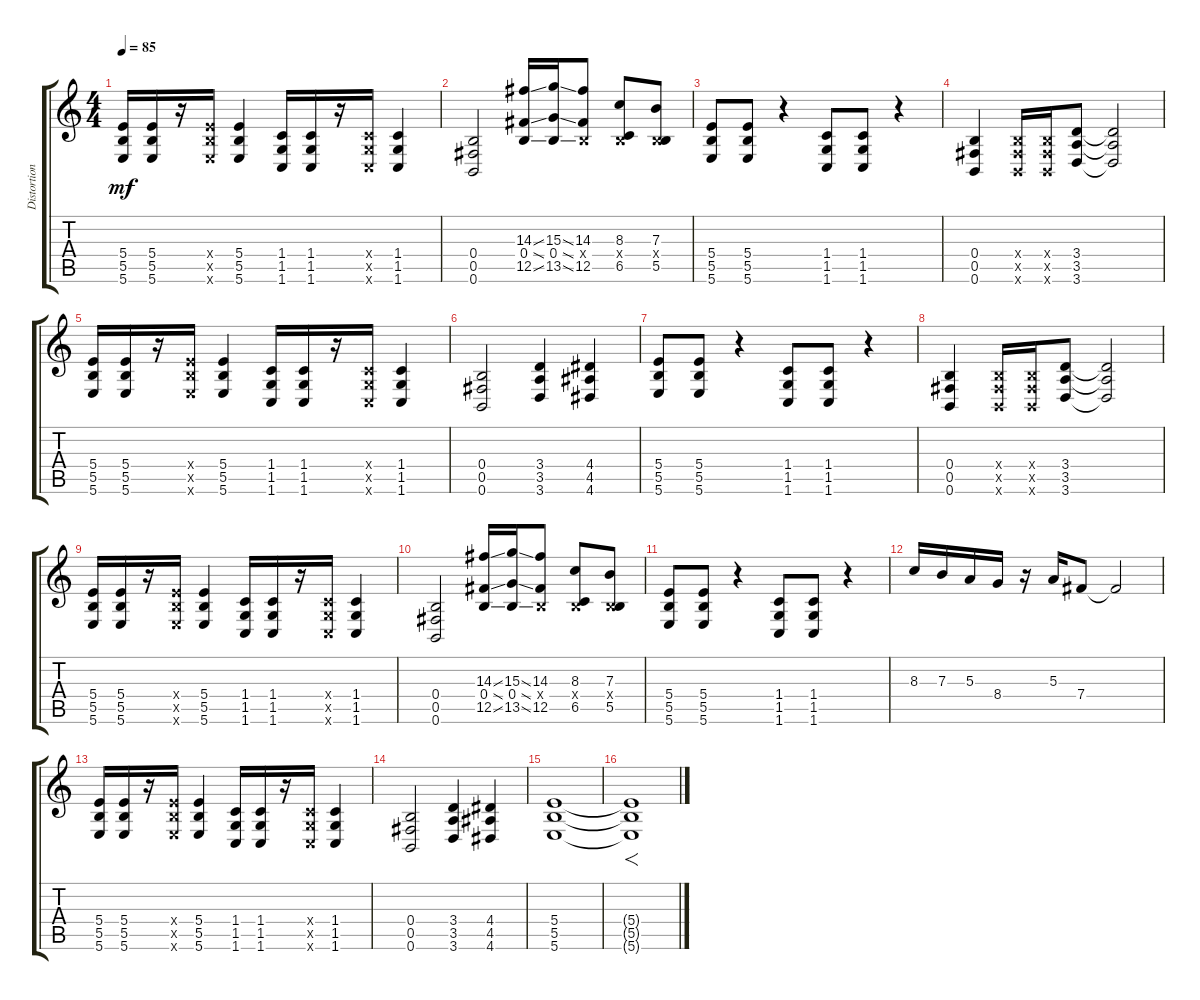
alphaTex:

\track ("Distortion Guitar" "Distortion") {instrument distortionguitar}
\staff {score tabs}
\tuning (Db4 Ab3 E3 B2 Gb2 B1) {hide}
\ts (4 4)
\tempo 85
\clef g2
\ks c
(5.4 5.5 5.6).16{dy mf} (5.4 5.5 5.6).16 r.16 (5.4{x} 5.5{x} 5.6{x}).16 (5.4 5.5 5.6).4 (1.4 1.5 1.6).16 (1.4 1.5 1.6).16 r.16 (1.4{x} 1.5{x} 1.6{x}).16 (1.4 1.5 1.6).4 |
(0.4 0.5 0.6).2 (14.3{ss} 0.4{ss} 12.5{ss}).16 (15.3{ss} 0.4{ss} 13.5{ss}).16 (14.3 0.4{x} 12.5).8 (8.3 0.4{x} 6.5).8 (7.3 0.4{x} 5.5).8 |
(5.4 5.5 5.6).8 (5.4 5.5 5.6).8 r.4 (1.4 1.5 1.6).8 (1.4 1.5 1.6).8 r.4 |
(0.4 0.5 0.6).4 (0.4{x} 0.5{x} 0.6{x}).16 (0.4{x} 0.5{x} 0.6{x}).16 (3.4 3.5 3.6).8 (3.4{t} 3.5{t} 3.6{t}).2 |
(5.4 5.5 5.6).16 (5.4 5.5 5.6).16 r.16 (5.4{x} 5.5{x} 5.6{x}).16 (5.4 5.5 5.6).4 (1.4 1.5 1.6).16 (1.4 1.5 1.6).16 r.16 (1.4{x} 1.5{x} 1.6{x}).16 (1.4 1.5 1.6).4 |
(0.4 0.5 0.6).2 (3.4 3.5 3.6).4 (4.4 4.5 4.6).4 |
(5.4 5.5 5.6).8 (5.4 5.5 5.6).8 r.4 (1.4 1.5 1.6).8 (1.4 1.5 1.6).8 r.4 |
(0.4 0.5 0.6).4 (0.4{x} 0.5{x} 0.6{x}).16 (0.4{x} 0.5{x} 0.6{x}).16 (3.4 3.5 3.6).8 (3.4{t} 3.5{t} 3.6{t}).2 |
(5.4 5.5 5.6).16 (5.4 5.5 5.6).16 r.16 (5.4{x} 5.5{x} 5.6{x}).16 (5.4 5.5 5.6).4 (1.4 1.5 1.6).16 (1.4 1.5 1.6).16 r.16 (1.4{x} 1.5{x} 1.6{x}).16 (1.4 1.5 1.6).4 |
(0.4 0.5 0.6).2 (14.3{ss} 0.4{ss} 12.5{ss}).16 (15.3{ss} 0.4{ss} 13.5{ss}).16 (14.3 0.4{x} 12.5).8 (8.3 0.4{x} 6.5).8 (7.3 0.4{x} 5.5).8 |
(5.4 5.5 5.6).8 (5.4 5.5 5.6).8 r.4 (1.4 1.5 1.6).8 (1.4 1.5 1.6).8 r.4 |
8.3.16 7.3.16 5.3.16 8.4.16 r.16 5.3.16 7.4.8 7.4{t}.2 |
(5.4 5.5 5.6).16 (5.4 5.5 5.6).16 r.16 (5.4{x} 5.5{x} 5.6{x}).16 (5.4 5.5 5.6).4 (1.4 1.5 1.6).16 (1.4 1.5 1.6).16 r.16 (1.4{x} 1.5{x} 1.6{x}).16 (1.4 1.5 1.6).4 |
(0.4 0.5 0.6).2 (3.4 3.5 3.6).4 (4.4 4.5 4.6).4 |
(5.4 5.5 5.6).1 |
(5.4{t} 5.5{t} 5.6{t}).1{f}
